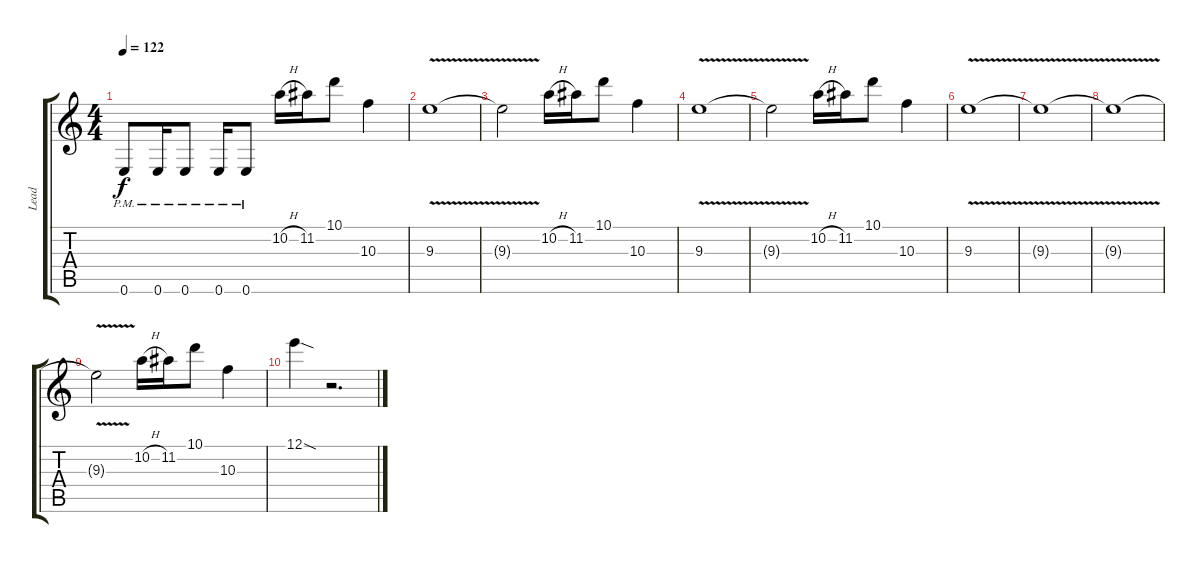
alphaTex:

\track ("Lead" "Lead") {instrument distortionguitar}
\staff {score tabs}
\tuning (E4 B3 G3 D3 A2 E2) {hide}
\ts (4 4)
\tempo 122
\clef g2
\ks c
0.6{pm}.8{dy f} 0.6{pm}.16 0.6{pm}.8 0.6{pm}.16 0.6{pm}.8 10.2{h}.16 11.2.16 10.1.8 10.3.4 |
9.3{v}.1 |
9.3{v t}.2 10.2{h}.16 11.2.16 10.1.8 10.3.4 |
9.3{v}.1 |
9.3{v t}.2 10.2{h}.16 11.2.16 10.1.8 10.3.4 |
9.3{v}.1 |
9.3{v t}.1 |
9.3{v t}.1 |
9.3{v t}.2 10.2{h}.16 11.2.16 10.1.8 10.3.4 |
12.1{sod}.4 r.2{d}
